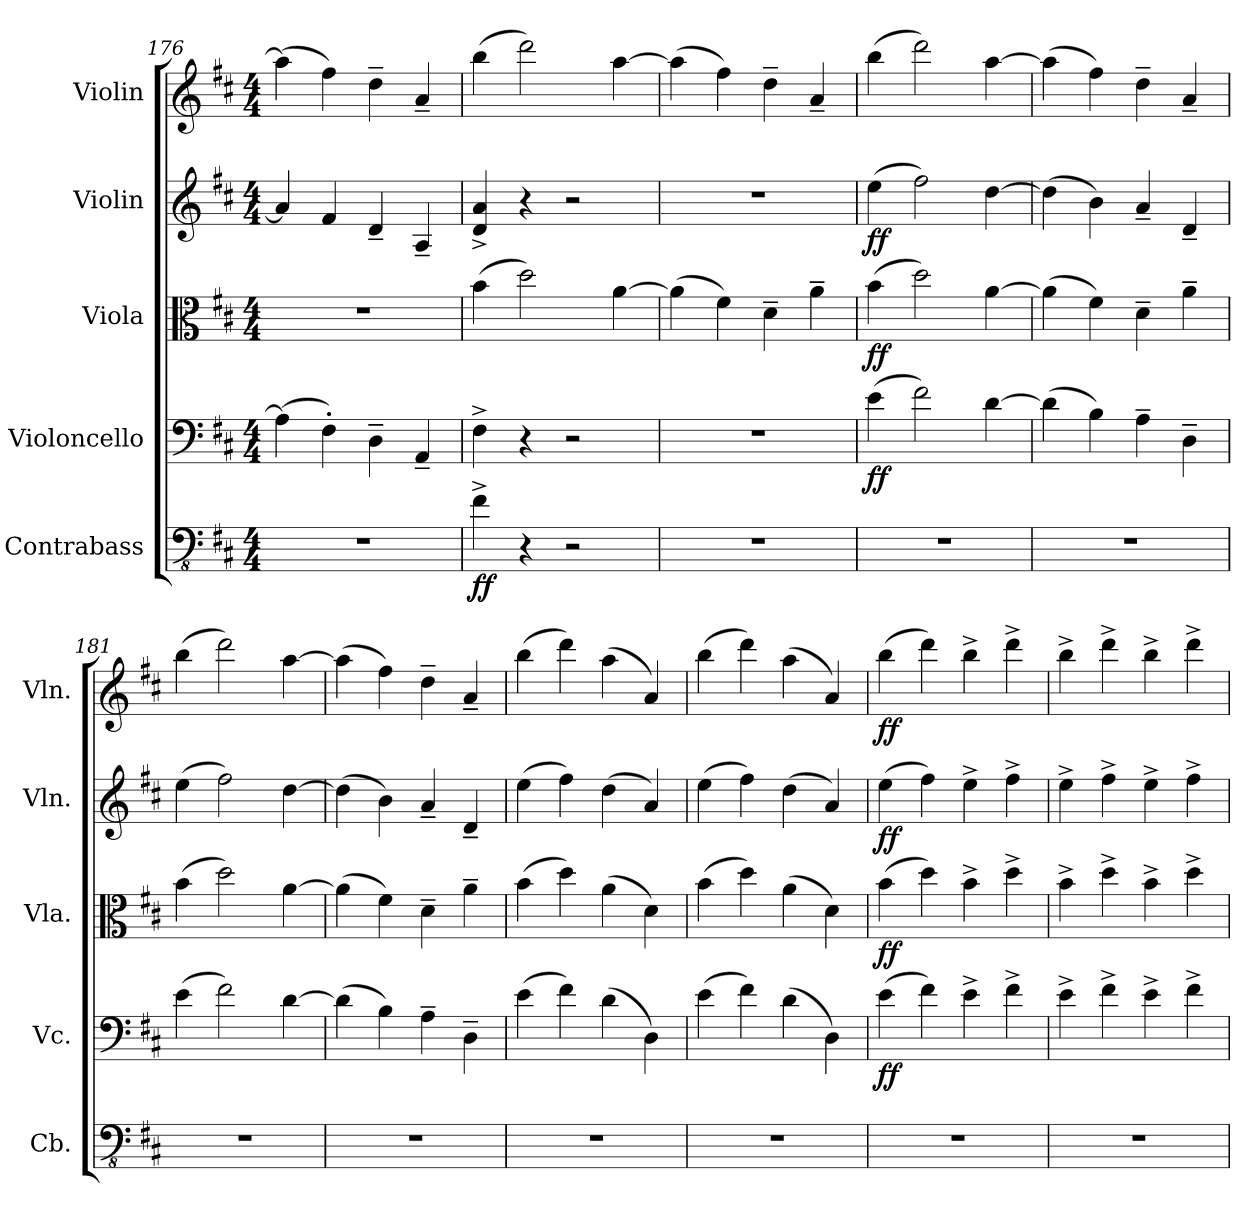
**kern	**dynam	**kern	**dynam	**kern	**dynam	**kern	**dynam	**kern	**dynam
*part5	*part5	*part4	*part4	*part3	*part3	*part2	*part2	*part1	*part1
*staff5	*staff5	*staff4	*staff4	*staff3	*staff3	*staff2	*staff2	*staff1	*staff1
*I"Contrabass	*	*I"Violoncello	*	*I"Viola	*	*I"Violin	*	*I"Violin	*
*I'Cb.	*	*I'Vc.	*	*I'Vla.	*	*I'Vln.	*	*I'Vln.	*
!!LO:LB:g=z
*clefFv4	*	*clefF4	*	*clefC3	*	*clefG2	*	*clefG2	*
*ITrd7c12	*	*	*	*	*	*	*	*	*
*k[f#c#]	*	*k[f#c#]	*	*k[f#c#]	*	*k[f#c#]	*	*k[f#c#]	*
*M4/4	*	*M4/4	*	*M4/4	*	*M4/4	*	*M4/4	*
=176	=176	=176	=176	=176	=176	=176	=176	=176	=176
1r	.	(4A\]	.	1r	.	4a/]	.	(4aa\]	.
.	.	4F#'\)	.	.	.	4f#/	.	4ff#\)	.
.	.	4D~\	.	.	.	4d~/	.	4dd~\	.
.	.	4AA~/	.	.	.	4A~/	.	4a~/	.
=177	=177	=177	=177	=177	=177	=177	=177	=177	=177
!	!LO:DY:b	!	!	!	!	!	!	!	!
4FF#^\	ff	4F#^\	.	(4b\	.	4d/^ 4a/^	.	(4bb\	.
4r	.	4r	.	2dd\)	.	4r	.	2ddd\)	.
2r	.	2r	.	.	.	2r	.	.	.
.	.	.	.	[4a\	.	.	.	[4aa\	.
=178	=178	=178	=178	=178	=178	=178	=178	=178	=178
1r	.	1r	.	(4a\]	.	1r	.	(4aa\]	.
.	.	.	.	4f#\)	.	.	.	4ff#\)	.
.	.	.	.	4d~\	.	.	.	4dd~\	.
.	.	.	.	4a~\	.	.	.	4a~/	.
=179	=179	=179	=179	=179	=179	=179	=179	=179	=179
!	!	!	!LO:DY:b	!	!LO:DY:b	!	!LO:DY:b	!	!
1r	.	(4e\	ff	(4b\	ff	(4ee\	ff	(4bb\	.
.	.	2f#\)	.	2dd\)	.	2ff#\)	.	2ddd\)	.
.	.	[4d\	.	[4a\	.	[4dd\	.	[4aa\	.
=180	=180	=180	=180	=180	=180	=180	=180	=180	=180
1r	.	(4d\]	.	(4a\]	.	(4dd\]	.	(4aa\]	.
.	.	4B\)	.	4f#\)	.	4b\)	.	4ff#\)	.
.	.	4A~\	.	4d~\	.	4a~/	.	4dd~\	.
.	.	4D~\	.	4a~\	.	4d~/	.	4a~/	.
=181	=181	=181	=181	=181	=181	=181	=181	=181	=181
1r	.	(4e\	.	(4b\	.	(4ee\	.	(4bb\	.
.	.	2f#\)	.	2dd\)	.	2ff#\)	.	2ddd\)	.
.	.	[4d\	.	[4a\	.	[4dd\	.	[4aa\	.
=182	=182	=182	=182	=182	=182	=182	=182	=182	=182
1r	.	(4d\]	.	(4a\]	.	(4dd\]	.	(4aa\]	.
.	.	4B\)	.	4f#\)	.	4b\)	.	4ff#\)	.
.	.	4A~\	.	4d~\	.	4a~/	.	4dd~\	.
.	.	4D~\	.	4a~\	.	4d~/	.	4a~/	.
=183	=183	=183	=183	=183	=183	=183	=183	=183	=183
1r	.	(4e\	.	(4b\	.	(4ee\	.	(4bb\	.
.	.	4f#\)	.	4dd\)	.	4ff#\)	.	4ddd\)	.
.	.	(4d\	.	(4a\	.	(4dd\	.	(4aa\	.
.	.	4D\)	.	4d\)	.	4a/)	.	4a/)	.
!!LO:PB:g=z
=184	=184	=184	=184	=184	=184	=184	=184	=184	=184
1r	.	(4e\	.	(4b\	.	(4ee\	.	(4bb\	.
.	.	4f#\)	.	4dd\)	.	4ff#\)	.	4ddd\)	.
.	.	(4d\	.	(4a\	.	(4dd\	.	(4aa\	.
.	.	4D\)	.	4d\)	.	4a/)	.	4a/)	.
=185	=185	=185	=185	=185	=185	=185	=185	=185	=185
!	!	!	!LO:DY:b	!	!LO:DY:b	!	!LO:DY:b	!	!LO:DY:b
1r	.	(4e\	ff	(4b\	ff	(4ee\	ff	(4bb\	ff
.	.	4f#\)	.	4dd\)	.	4ff#\)	.	4ddd\)	.
.	.	4e^\	.	4b^\	.	4ee^\	.	4bb^\	.
.	.	4f#^\	.	4dd^\	.	4ff#^\	.	4ddd^\	.
=186	=186	=186	=186	=186	=186	=186	=186	=186	=186
1r	.	4e^\	.	4b^\	.	4ee^\	.	4bb^\	.
.	.	4f#^\	.	4dd^\	.	4ff#^\	.	4ddd^\	.
.	.	4e^\	.	4b^\	.	4ee^\	.	4bb^\	.
.	.	4f#^\	.	4dd^\	.	4ff#^\	.	4ddd^\	.
=	=	=	=	=	=	=	=	=	=
*-	*-	*-	*-	*-	*-	*-	*-	*-	*-
